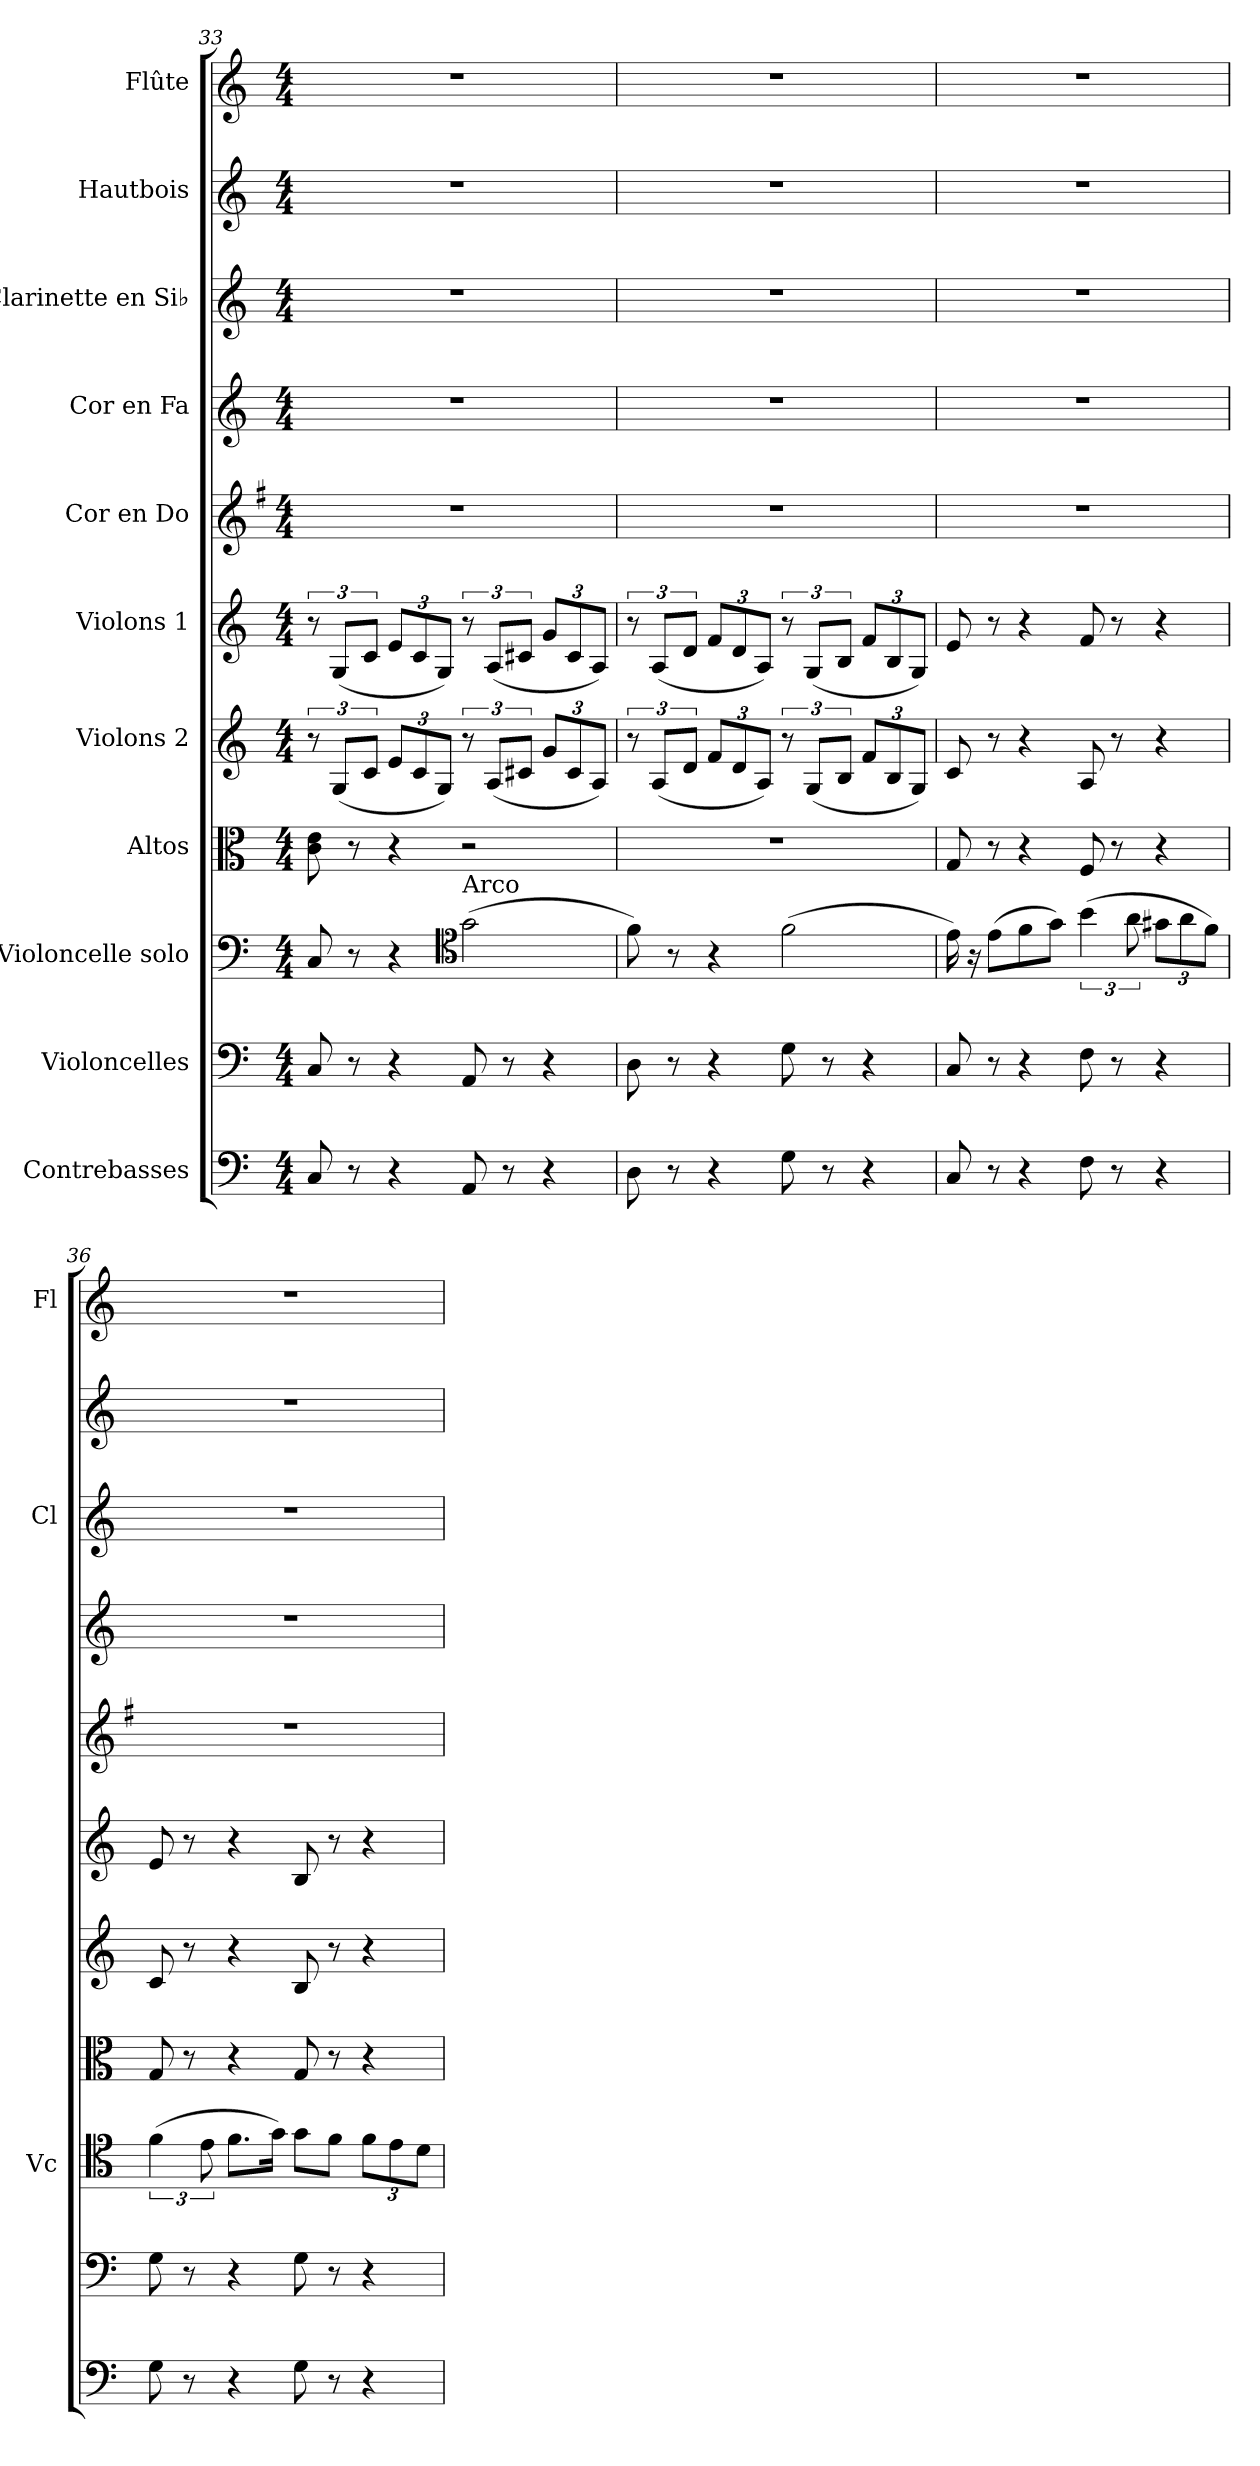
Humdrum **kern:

**kern	**kern	**kern	**kern	**kern	**kern	**kern	**kern	**kern	**kern	**kern
*part11	*part10	*part9	*part8	*part7	*part6	*part5	*part4	*part3	*part2	*part1
*staff11	*staff10	*staff9	*staff8	*staff7	*staff6	*staff5	*staff4	*staff3	*staff2	*staff1
*I"Contrebasses	*I"Violoncelles	*I"Violoncelle solo	*I"Altos	*I"Violons 2	*I"Violons 1	*I"Cor en Do	*I"Cor en Fa	*I"Clarinette en Si♭	*I"Hautbois	*I"Flûte
*	*	*I'Vc	*	*	*	*	*	*I'Cl	*	*I'Fl
*clefF4	*clefF4	*clefF4	*clefC3	*clefG2	*clefG2	*clefG2	*clefG2	*clefG2	*clefG2	*clefG2
*ITrd7c12	*	*	*	*	*	*ITrd4c7	*ITrd4c7	*ITrd1c2	*	*
*k[]	*k[]	*k[]	*k[]	*k[]	*k[]	*k[]	*k[b-]	*k[b-e-]	*k[]	*k[]
*M4/4	*M4/4	*M4/4	*M4/4	*M4/4	*M4/4	*M4/4	*M4/4	*M4/4	*M4/4	*M4/4
=33	=33	=33	=33	=33	=33	=33	=33	=33	=33	=33
8CC/	8C/	8C/	8c\ 8e\	12r	12r	1r	1r	1r	1r	1r
.	.	.	.	(<12G/L	(<12G/L	.	.	.	.	.
8r	8r	8r	8r	.	.	.	.	.	.	.
.	.	.	.	12c/J	12c/J	.	.	.	.	.
*	*	*	*	*Xbrackettup	*Xbrackettup	*	*	*	*	*
4r	4r	4r	4r	12e/L	12e/L	.	.	.	.	.
.	.	.	.	12c/	12c/	.	.	.	.	.
.	.	.	.	12G/J)	12G/J)	.	.	.	.	.
*	*	*clefC4	*	*	*	*	*	*	*	*
*	*	*	*	*brackettup	*brackettup	*	*	*	*	*
!	!	!LO:TX:a:t=Arco	!	!	!	!	!	!	!	!
8AAA/	8AA/	(>2g\	2r	12r	12r	.	.	.	.	.
.	.	.	.	(<12A/L	(<12A/L	.	.	.	.	.
8r	8r	.	.	.	.	.	.	.	.	.
.	.	.	.	12c#X/J	12c#X/J	.	.	.	.	.
*	*	*	*	*Xbrackettup	*Xbrackettup	*	*	*	*	*
4r	4r	.	.	12g/L	12g/L	.	.	.	.	.
.	.	.	.	12c#/	12c#/	.	.	.	.	.
.	.	.	.	12A/J)	12A/J)	.	.	.	.	.
=34	=34	=34	=34	=34	=34	=34	=34	=34	=34	=34
*	*	*	*	*brackettup	*brackettup	*	*	*	*	*
*	*	*	*	*	*	*	*	*	*	*MM35
8DD\	8D\	8f\)	1r	12r	12r	1r	1r	1r	1r	1r
.	.	.	.	(<12A/L	(<12A/L	.	.	.	.	.
8r	8r	8r	.	.	.	.	.	.	.	.
.	.	.	.	12d/J	12d/J	.	.	.	.	.
*	*	*	*	*Xbrackettup	*Xbrackettup	*	*	*	*	*
4r	4r	4r	.	12f/L	12f/L	.	.	.	.	.
.	.	.	.	12d/	12d/	.	.	.	.	.
.	.	.	.	12A/J)	12A/J)	.	.	.	.	.
*	*	*	*	*brackettup	*brackettup	*	*	*	*	*
8GG\	8G\	(>2f\	.	12r	12r	.	.	.	.	.
.	.	.	.	(<12G/L	(<12G/L	.	.	.	.	.
8r	8r	.	.	.	.	.	.	.	.	.
.	.	.	.	12B/J	12B/J	.	.	.	.	.
*	*	*	*	*Xbrackettup	*Xbrackettup	*	*	*	*	*
4r	4r	.	.	12f/L	12f/L	.	.	.	.	.
.	.	.	.	12B/	12B/	.	.	.	.	.
.	.	.	.	12G/J)	12G/J)	.	.	.	.	.
!!LO:PB:g=z
=35	=35	=35	=35	=35	=35	=35	=35	=35	=35	=35
*	*	*	*	*	*	*	*	*	*	*MM40
8CC/	8C/	16e\)	8G/	8c/	8e/	1r	1r	1r	1r	1r
.	.	16r	.	.	.	.	.	.	.	.
8r	8r	(>8e\L	8r	8r	8r	.	.	.	.	.
4r	4r	8f\	4r	4r	4r	.	.	.	.	.
.	.	8g\J)	.	.	.	.	.	.	.	.
8FF\	8F\	(>6b\	8F/	8A/	8f/	.	.	.	.	.
8r	8r	.	8r	8r	8r	.	.	.	.	.
.	.	12a\	.	.	.	.	.	.	.	.
*	*	*Xbrackettup	*	*	*	*	*	*	*	*
4r	4r	12g#X\L	4r	4r	4r	.	.	.	.	.
.	.	12a\	.	.	.	.	.	.	.	.
.	.	12f\J)	.	.	.	.	.	.	.	.
=36	=36	=36	=36	=36	=36	=36	=36	=36	=36	=36
*	*	*brackettup	*	*	*	*	*	*	*	*
8GG\	8G\	(>6f\	8G/	8c/	8e/	1r	1r	1r	1r	1r
8r	8r	.	8r	8r	8r	.	.	.	.	.
.	.	12e\	.	.	.	.	.	.	.	.
4r	4r	8.f\L	4r	4r	4r	.	.	.	.	.
.	.	16g\Jk)	.	.	.	.	.	.	.	.
8GG\	8G\	8g\L	8G/	8B/	8B/	.	.	.	.	.
8r	8r	8f\J	8r	8r	8r	.	.	.	.	.
*	*	*Xbrackettup	*	*	*	*	*	*	*	*
4r	4r	12f\L	4r	4r	4r	.	.	.	.	.
.	.	12e\	.	.	.	.	.	.	.	.
.	.	12d\J	.	.	.	.	.	.	.	.
=	=	=	=	=	=	=	=	=	=	=
*-	*-	*-	*-	*-	*-	*-	*-	*-	*-	*-
